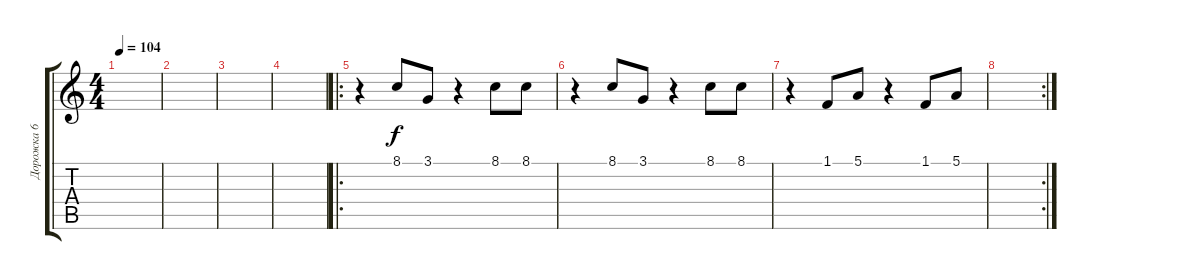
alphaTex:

\track ("Дорожка 6" "Дорожка 6") {instrument tuba}
\staff {score tabs}
\tuning (E4 B3 G3 D3 A2 E2) {hide}
\ts (4 4)
\tempo 104
\clef g2
\ks c
|
|
|
|
\ro
r.4 8.1.8 3.1.8 r.4 8.1.8 8.1.8 |
r.4 8.1.8 3.1.8 r.4 8.1.8 8.1.8 |
r.4 1.1.8 5.1.8 r.4 1.1.8 5.1.8 |
\rc 2
